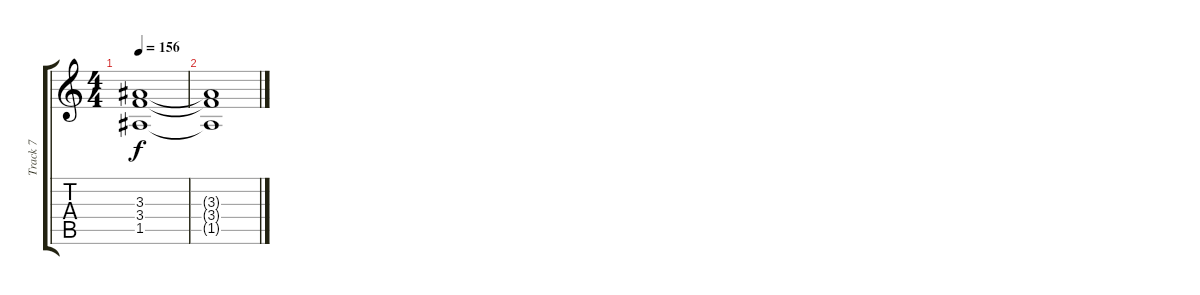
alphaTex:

\track ("Track 7" "Track 7") {instrument overdrivenguitar}
\staff {score tabs}
\tuning (E4 B3 G3 D3 A2 E2) {hide}
\ts (4 4)
\tempo 156
\clef g2
\ks c
(3.3{t} 3.4{t} 1.5{t}).1{dy f} |
(3.3{t} 3.4{t} 1.5{t}).1
